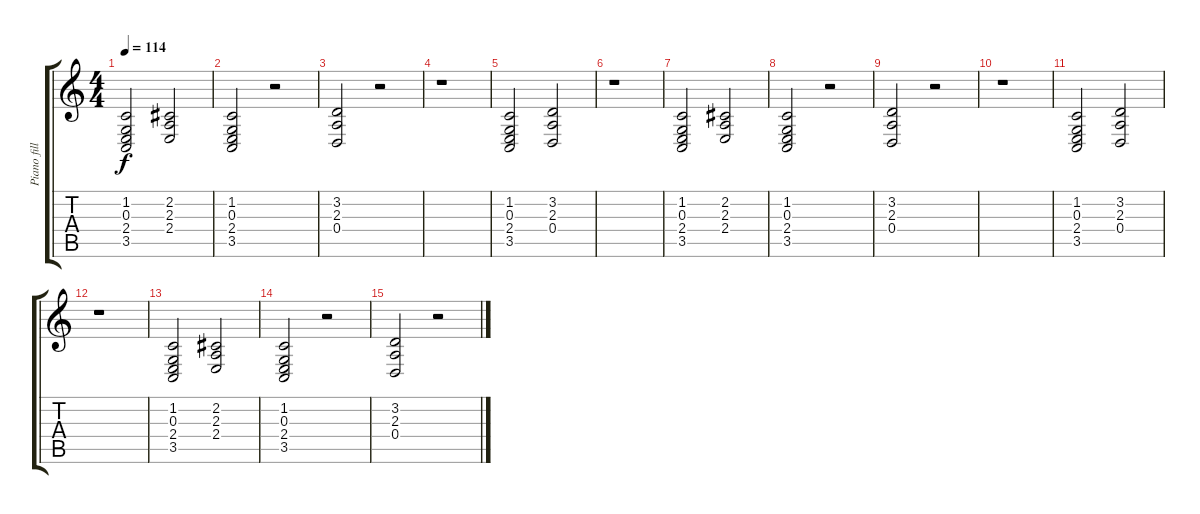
\track ("Piano fills" "Piano fill") {instrument brightacousticpiano}
\staff {score tabs}
\tuning (E4 B3 G3 D3 A2 E2) {hide}
\ts (4 4)
\tempo 114
\clef g2
\ks c
(1.2 0.3 2.4 3.5).2{dy f} (2.2 2.3 2.4).2 |
(1.2 0.3 2.4 3.5).2 r.2 |
(3.2 2.3 0.4).2 r.2 |
r.1 |
(1.2 0.3 2.4 3.5).2 (3.2 2.3 0.4).2 |
r.1 |
(1.2 0.3 2.4 3.5).2 (2.2 2.3 2.4).2 |
(1.2 0.3 2.4 3.5).2 r.2 |
(3.2 2.3 0.4).2 r.2 |
r.1 |
(1.2 0.3 2.4 3.5).2 (3.2 2.3 0.4).2 |
r.1 |
(1.2 0.3 2.4 3.5).2 (2.2 2.3 2.4).2 |
(1.2 0.3 2.4 3.5).2 r.2 |
(3.2 2.3 0.4).2 r.2
